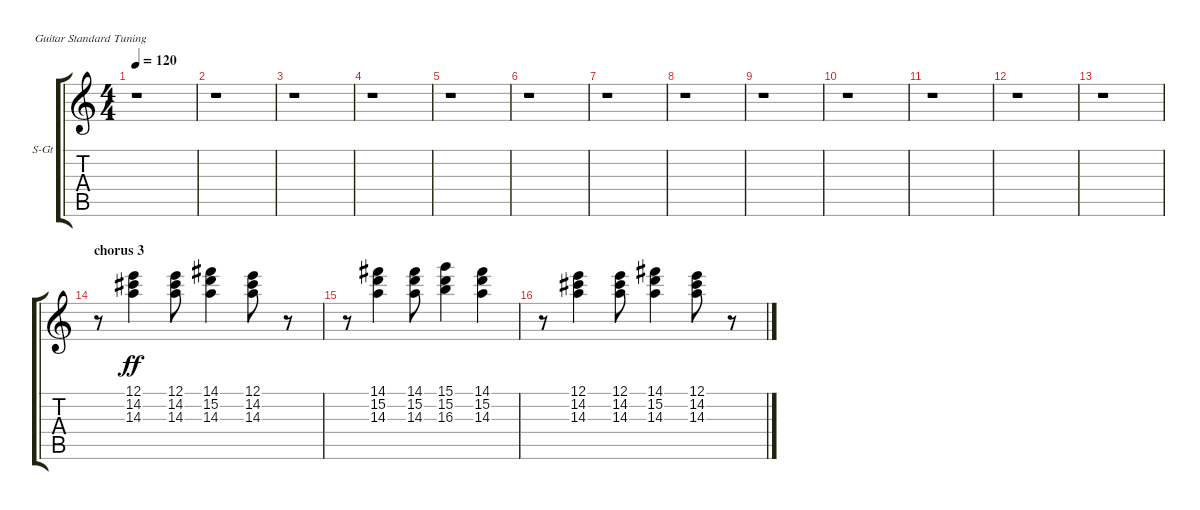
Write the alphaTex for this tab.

\bracketExtendMode groupsimilarinstruments
\firstSystemTrackNameOrientation horizontal
\otherSystemsTrackNameOrientation horizontal
\track ("Keyboard" "S-Gt") {instrument pad3polysynth}
\staff {score tabs}
\tuning (E4 B3 G3 D3 A2 E2)
\displaytranspose 12
\ts (4 4)
\tempo 120
\clef g2
\ks c
r.1{dy ff} |
r.1 |
r.1 |
r.1 |
r.1 |
r.1 |
r.1 |
r.1 |
r.1 |
r.1 |
r.1 |
r.1 |
r.1 |
\section ("" "chorus 3")
r.8 (12.1 14.2 14.3).4 (12.1 14.2 14.3).8 (14.1 15.2 14.3).4 (12.1 14.2 14.3).8 r.8 |
r.8 (14.1 15.2 14.3).4 (14.1 15.2 14.3).8 (15.1 15.2 16.3).4 (14.1 15.2 14.3).4 |
r.8 (12.1 14.2 14.3).4 (12.1 14.2 14.3).8 (14.1 15.2 14.3).4 (12.1 14.2 14.3).8 r.8
